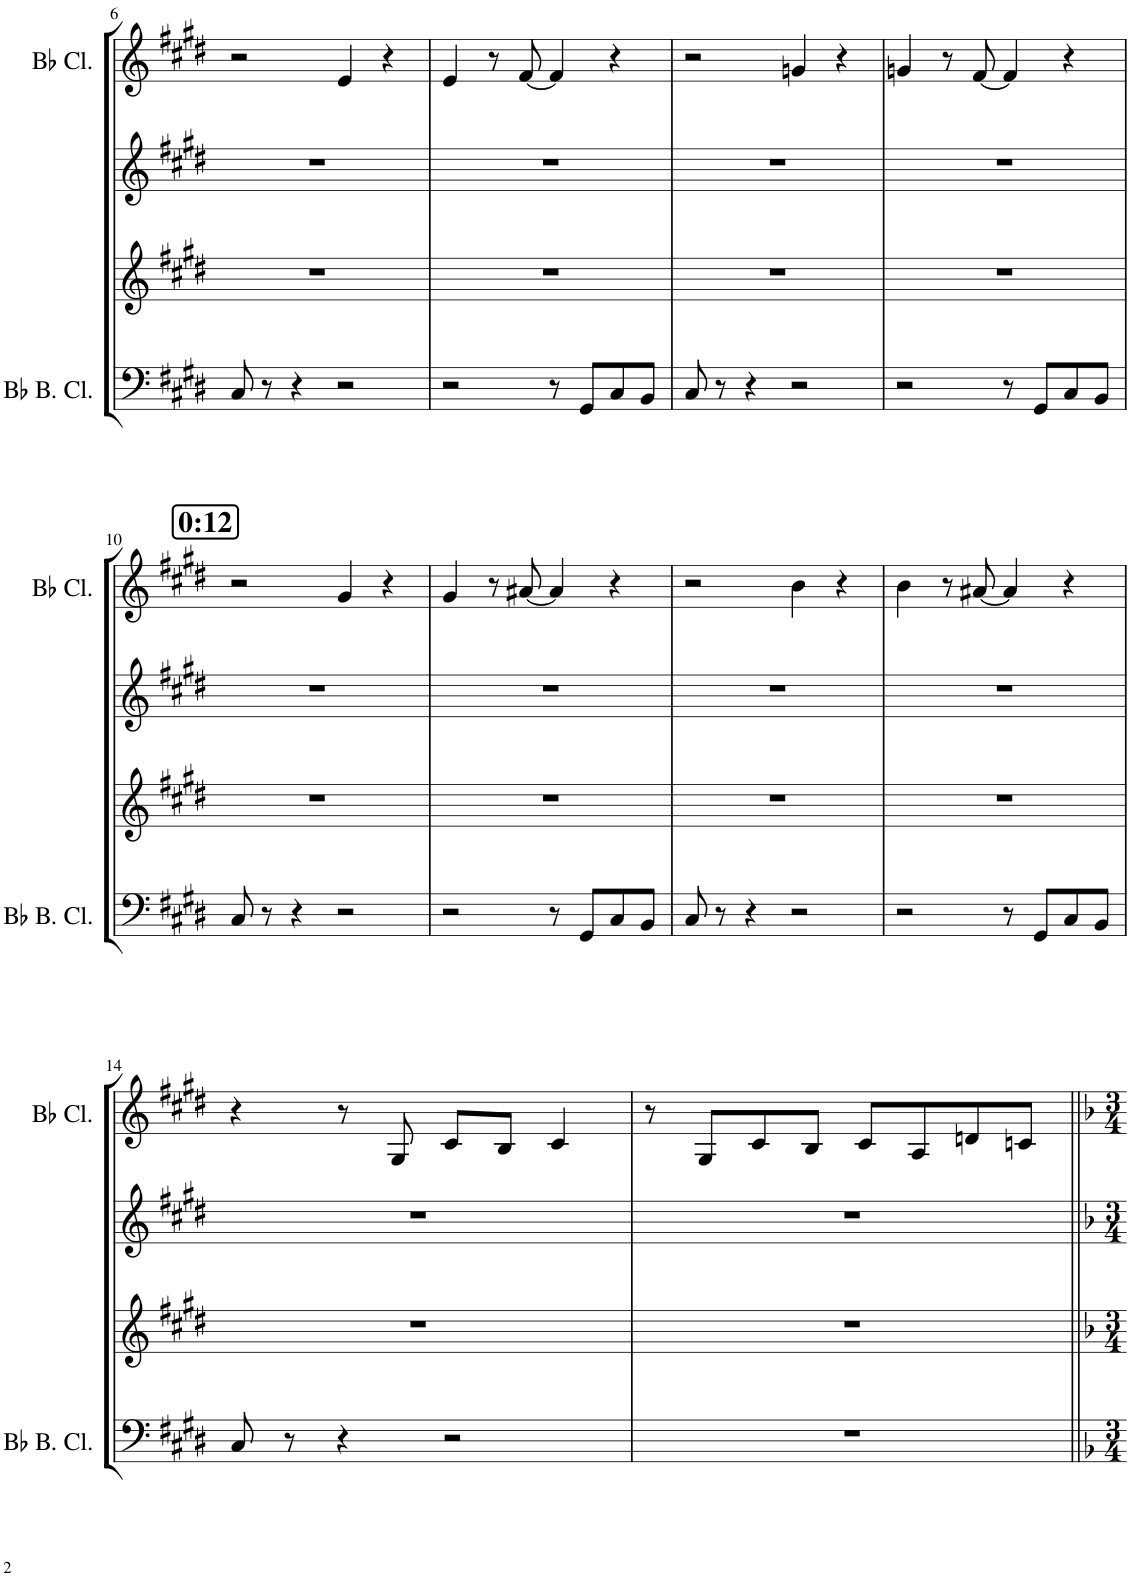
**kern	**kern	**kern	**kern
*part4	*part3	*part2	*part1
*staff4	*staff3	*staff2	*staff1
*I"Bb Bass Clarinet (Bass Clef)	*I"Bb Clarinet	*I"Oboe	*I"Bb Clarinet
*I'Bb B. Cl.	*I'Cl	*I'Ob	*I'Bb Cl.
!!LO:PB:g=z
*clefF4	*clefG2	*clefG2	*clefG2
*ITrd8c14	*ITrd1c2	*	*ITrd1c2
*k[f#c#g#d#]	*k[f#c#g#d#]	*k[f#c#g#d#]	*k[f#c#g#d#]
*M4/4	*M4/4	*M4/4	*M4/4
=6	=6	=6	=6
8C#/	1r	1r	2r
8r	.	.	.
4r	.	.	.
2r	.	.	4e/
.	.	.	4r
=7	=7	=7	=7
2r	1r	1r	4e/
.	.	.	8r
.	.	.	[8f#/
8r	.	.	4f#/]
8GG#/L	.	.	.
8C#/	.	.	4r
8BB/J	.	.	.
=8	=8	=8	=8
8C#/	1r	1r	2r
8r	.	.	.
4r	.	.	.
2r	.	.	4gn/
.	.	.	4r
=9	=9	=9	=9
2r	1r	1r	4gn/
.	.	.	8r
.	.	.	[8f#/
8r	.	.	4f#/]
8GG#/L	.	.	.
8C#/	.	.	4r
8BB/J	.	.	.
!!LO:LB:g=z
!!LO:REH:place=s1:a:B:cj:fs=14:t=0&colon;12
=10	=10	=10	=10
8C#/	1r	1r	2r
8r	.	.	.
4r	.	.	.
2r	.	.	4g#/
.	.	.	4r
=11	=11	=11	=11
2r	1r	1r	4g#/
.	.	.	8r
.	.	.	[8a#X/
8r	.	.	4a#/]
8GG#/L	.	.	.
8C#/	.	.	4r
8BB/J	.	.	.
=12	=12	=12	=12
8C#/	1r	1r	2r
8r	.	.	.
4r	.	.	.
2r	.	.	4b\
.	.	.	4r
=13	=13	=13	=13
2r	1r	1r	4b\
.	.	.	8r
.	.	.	[8a#X/
8r	.	.	4a#/]
8GG#/L	.	.	.
8C#/	.	.	4r
8BB/J	.	.	.
!!LO:LB:g=z
=14	=14	=14	=14
8C#/	1r	1r	4r
8r	.	.	.
4r	.	.	8r
.	.	.	8G#/
2r	.	.	8c#/L
.	.	.	8B/J
.	.	.	4c#/
=15	=15	=15	=15
1r	1r	1r	8r
.	.	.	8G#/L
.	.	.	8c#/
.	.	.	8B/J
.	.	.	8c#/L
.	.	.	8A/
.	.	.	8dn/
.	.	.	8cn/J
=||	=||	=||	=||
*-	*-	*-	*-
